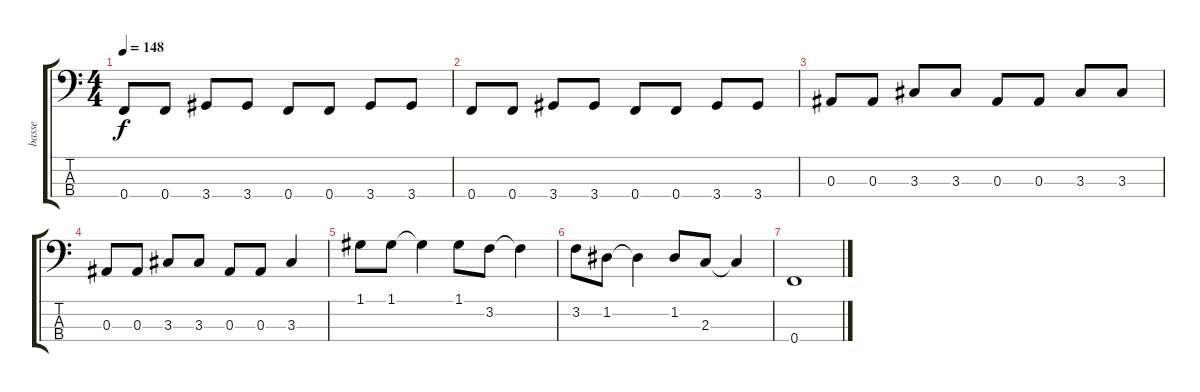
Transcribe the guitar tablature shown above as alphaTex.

\track ("basse" "basse") {instrument electricbasspick}
\staff {score tabs}
\tuning (G2 D2 Bb1 F1) {hide}
\ts (4 4)
\tempo 148
\clef f4
\ks c
0.4.8{dy f} 0.4.8 3.4.8 3.4.8 0.4.8 0.4.8 3.4.8 3.4.8 |
0.4.8 0.4.8 3.4.8 3.4.8 0.4.8 0.4.8 3.4.8 3.4.8 |
0.3.8 0.3.8 3.3.8 3.3.8 0.3.8 0.3.8 3.3.8 3.3.8 |
0.3.8 0.3.8 3.3.8 3.3.8 0.3.8 0.3.8 3.3.4 |
1.1.8 1.1.8 1.1{t}.4 1.1.8 3.2.8 3.2{t}.4 |
3.2.8 1.2.8 1.2{t}.4 1.2.8 2.3.8 2.3{t}.4 |
0.4.1
